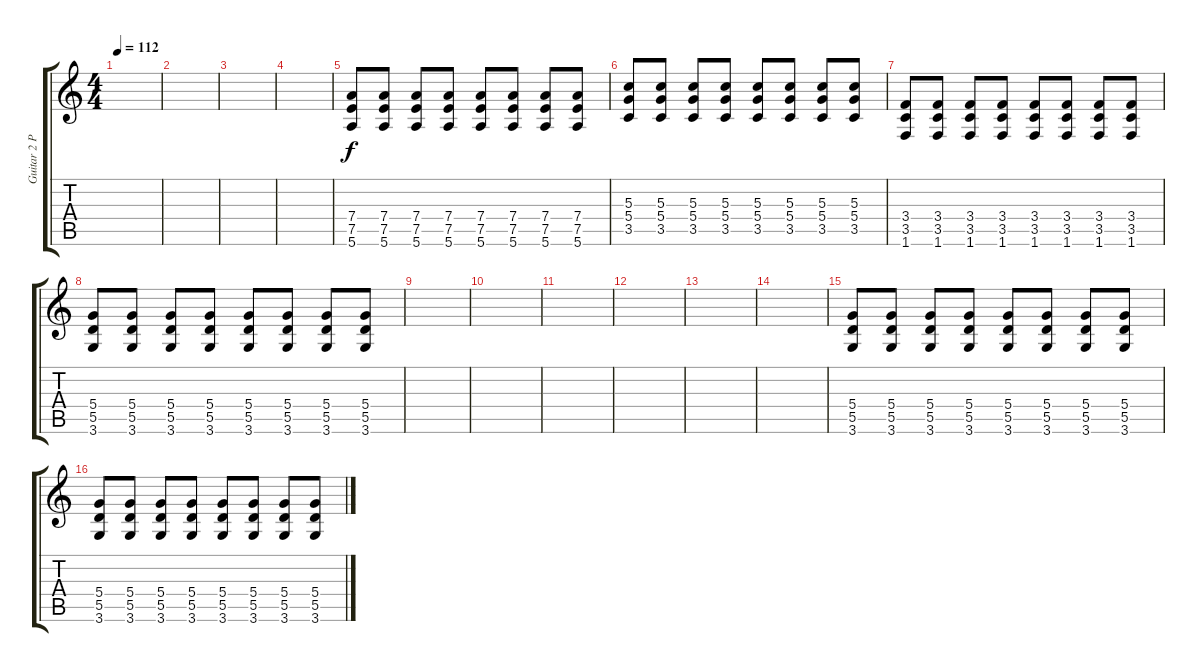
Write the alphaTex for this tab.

\track ("Guitar 2 Palm Mute" "Guitar 2 P") {instrument electricguitarmuted}
\staff {score tabs}
\tuning (E4 B3 G3 D3 A2 E2) {hide}
\ts (4 4)
\tempo 112
\clef g2
\ks c
|
|
|
|
(7.4 7.5 5.6).8 (7.4 7.5 5.6).8 (7.4 7.5 5.6).8 (7.4 7.5 5.6).8 (7.4 7.5 5.6).8 (7.4 7.5 5.6).8 (7.4 7.5 5.6).8 (7.4 7.5 5.6).8 |
(5.3 5.4 3.5).8 (5.3 5.4 3.5).8 (5.3 5.4 3.5).8 (5.3 5.4 3.5).8 (5.3 5.4 3.5).8 (5.3 5.4 3.5).8 (5.3 5.4 3.5).8 (5.3 5.4 3.5).8 |
(3.4 3.5 1.6).8 (3.4 3.5 1.6).8 (3.4 3.5 1.6).8 (3.4 3.5 1.6).8 (3.4 3.5 1.6).8 (3.4 3.5 1.6).8 (3.4 3.5 1.6).8 (3.4 3.5 1.6).8 |
(5.4 5.5 3.6).8 (5.4 5.5 3.6).8 (5.4 5.5 3.6).8 (5.4 5.5 3.6).8 (5.4 5.5 3.6).8 (5.4 5.5 3.6).8 (5.4 5.5 3.6).8 (5.4 5.5 3.6).8 |
|
|
|
|
|
|
(5.4 5.5 3.6).8 (5.4 5.5 3.6).8 (5.4 5.5 3.6).8 (5.4 5.5 3.6).8 (5.4 5.5 3.6).8 (5.4 5.5 3.6).8 (5.4 5.5 3.6).8 (5.4 5.5 3.6).8 |
(5.4 5.5 3.6).8 (5.4 5.5 3.6).8 (5.4 5.5 3.6).8 (5.4 5.5 3.6).8 (5.4 5.5 3.6).8 (5.4 5.5 3.6).8 (5.4 5.5 3.6).8 (5.4 5.5 3.6).8
